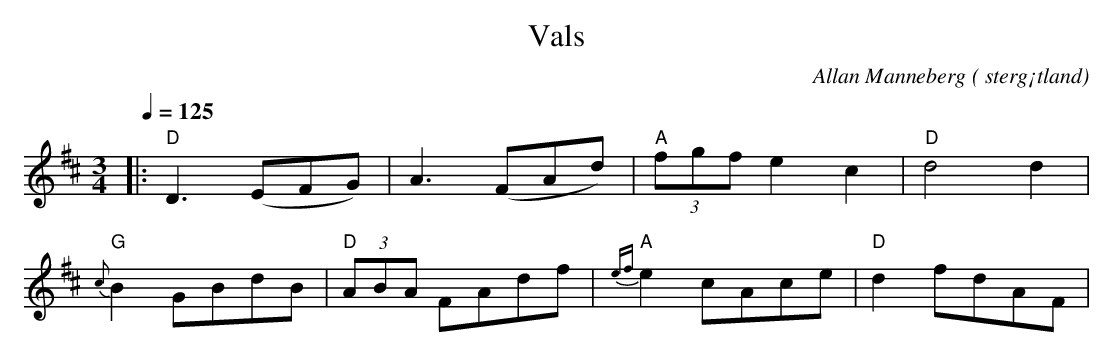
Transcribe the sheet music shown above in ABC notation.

X:1
T:Vals
O: sterg¡tland
C:Allan Manneberg
Q:1/4=125
M: 3/4
L: 1/8
K: D
|: "D"D3(EFG) | A3(FAd) |"A" (3fgf e2 c2|"D" d4 d2|
"G" {c}B2 GBdB| "D" (3ABA FAdf | "A" {ef}e2 cAce|"D" d2 fdAF|
:|
